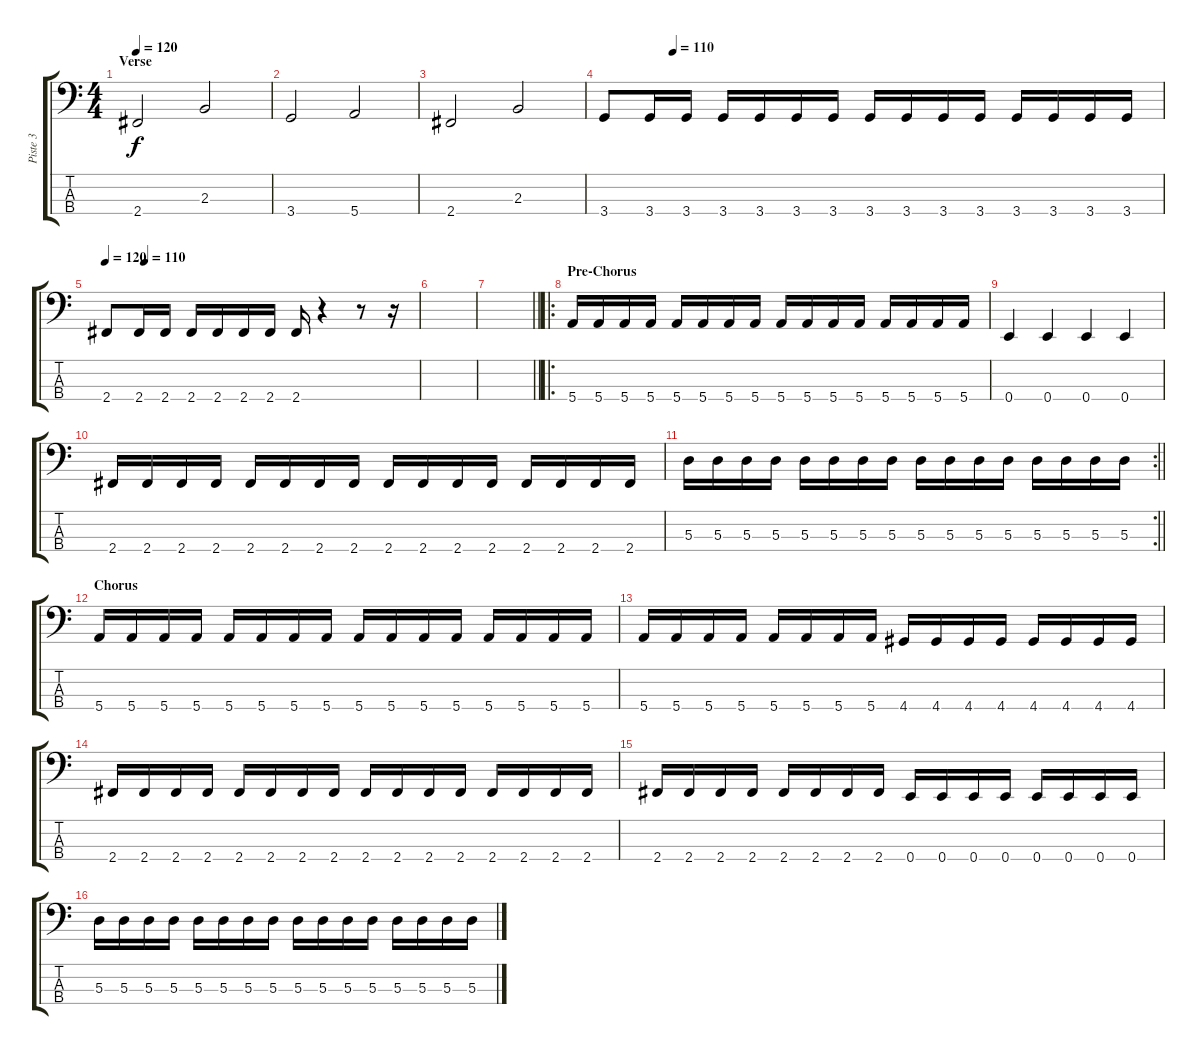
\track ("Piste 3" "Piste 3") {instrument electricbasspick}
\staff {score tabs}
\tuning (G2 D2 A1 E1) {hide}
\ts (4 4)
\section ("" "Verse")
\tempo 120
\clef f4
\ks c
2.4.2{dy f} 2.3.2 |
3.4.2 5.4.2 |
2.4.2 2.3.2 |
\tempo (110 0.125)
3.4.8 3.4.16 3.4.16 3.4.16 3.4.16 3.4.16 3.4.16 3.4.16 3.4.16 3.4.16 3.4.16 3.4.16 3.4.16 3.4.16 3.4.16 |
\tempo 120
\tempo (110 0.125)
2.4.8 2.4.16 2.4.16 2.4.16 2.4.16 2.4.16 2.4.16 2.4.16 r.4 r.8 r.16 |
|
\barLineRight lightlight
|
\ro
\section ("" "Pre-Chorus")
5.4.16 5.4.16 5.4.16 5.4.16 5.4.16 5.4.16 5.4.16 5.4.16 5.4.16 5.4.16 5.4.16 5.4.16 5.4.16 5.4.16 5.4.16 5.4.16 |
0.4.4 0.4.4 0.4.4 0.4.4 |
2.4.16 2.4.16 2.4.16 2.4.16 2.4.16 2.4.16 2.4.16 2.4.16 2.4.16 2.4.16 2.4.16 2.4.16 2.4.16 2.4.16 2.4.16 2.4.16 |
\rc 2
\barLineRight lightlight
5.3.16 5.3.16 5.3.16 5.3.16 5.3.16 5.3.16 5.3.16 5.3.16 5.3.16 5.3.16 5.3.16 5.3.16 5.3.16 5.3.16 5.3.16 5.3.16 |
\section ("" "Chorus")
5.4.16 5.4.16 5.4.16 5.4.16 5.4.16 5.4.16 5.4.16 5.4.16 5.4.16 5.4.16 5.4.16 5.4.16 5.4.16 5.4.16 5.4.16 5.4.16 |
5.4.16 5.4.16 5.4.16 5.4.16 5.4.16 5.4.16 5.4.16 5.4.16 4.4.16 4.4.16 4.4.16 4.4.16 4.4.16 4.4.16 4.4.16 4.4.16 |
2.4.16 2.4.16 2.4.16 2.4.16 2.4.16 2.4.16 2.4.16 2.4.16 2.4.16 2.4.16 2.4.16 2.4.16 2.4.16 2.4.16 2.4.16 2.4.16 |
2.4.16 2.4.16 2.4.16 2.4.16 2.4.16 2.4.16 2.4.16 2.4.16 0.4.16 0.4.16 0.4.16 0.4.16 0.4.16 0.4.16 0.4.16 0.4.16 |
5.3.16 5.3.16 5.3.16 5.3.16 5.3.16 5.3.16 5.3.16 5.3.16 5.3.16 5.3.16 5.3.16 5.3.16 5.3.16 5.3.16 5.3.16 5.3.16
